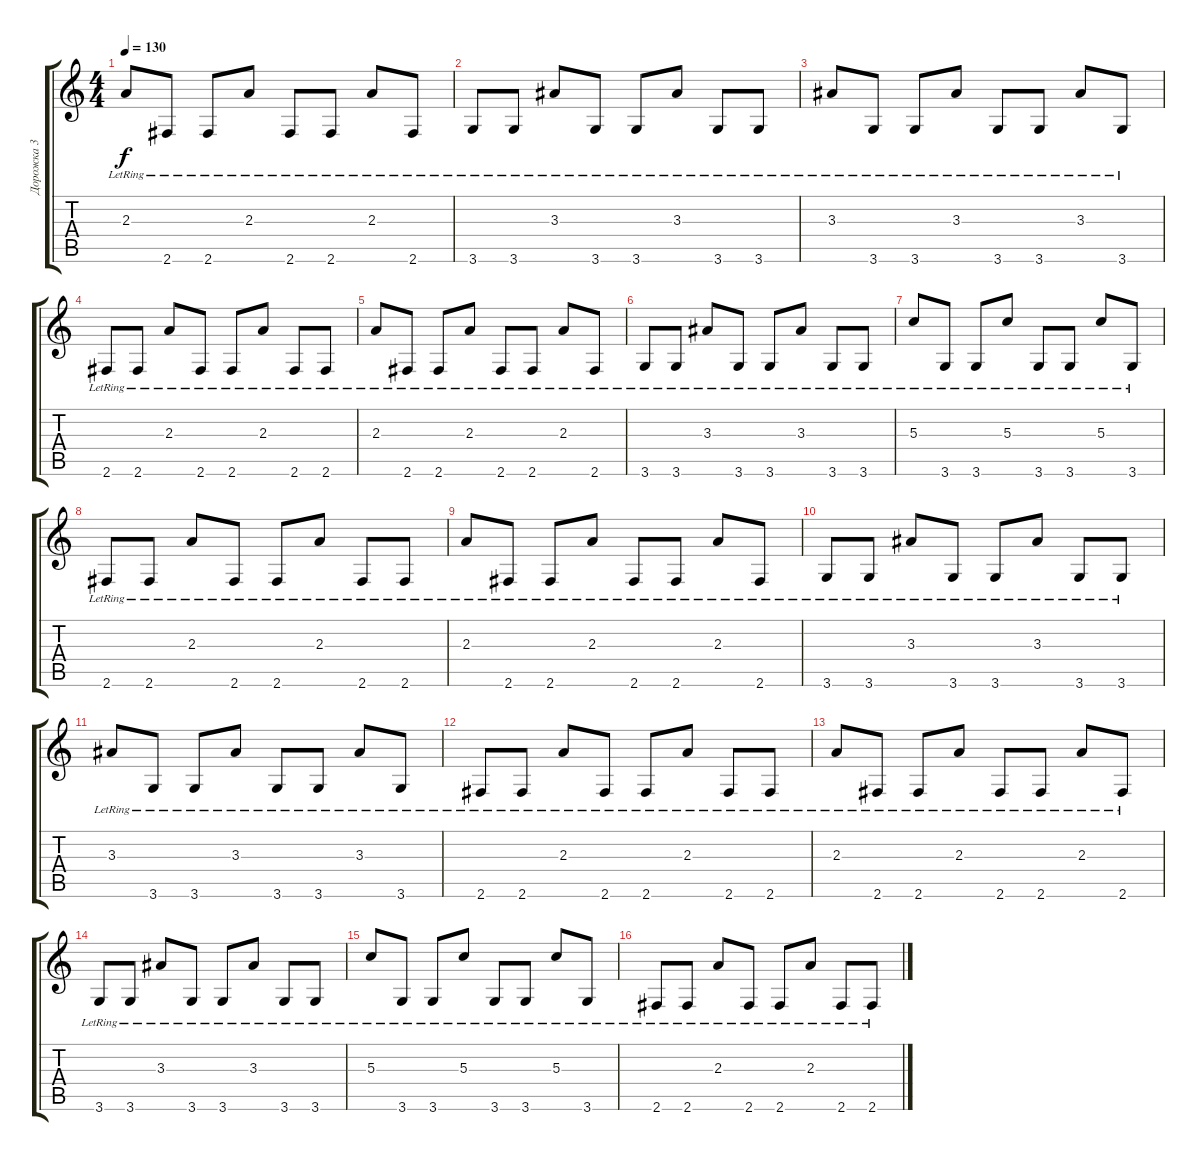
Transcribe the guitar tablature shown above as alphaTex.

\track ("Дорожка 3" "Дорожка 3") {instrument electricguitarclean}
\staff {score tabs}
\tuning (E4 B3 G3 D3 A2 E2) {hide}
\ts (4 4)
\tempo 130
\clef g2
\ks c
2.3{lr}.8{dy f} 2.6{lr}.8 2.6{lr}.8 2.3{lr}.8 2.6{lr}.8 2.6{lr}.8 2.3{lr}.8 2.6{lr}.8 |
3.6{lr}.8 3.6{lr}.8 3.3{lr}.8 3.6{lr}.8 3.6{lr}.8 3.3{lr}.8 3.6{lr}.8 3.6{lr}.8 |
3.3{lr}.8 3.6{lr}.8 3.6{lr}.8 3.3{lr}.8 3.6{lr}.8 3.6{lr}.8 3.3{lr}.8 3.6{lr}.8 |
2.6{lr}.8 2.6{lr}.8 2.3{lr}.8 2.6{lr}.8 2.6{lr}.8 2.3{lr}.8 2.6{lr}.8 2.6{lr}.8 |
2.3{lr}.8 2.6{lr}.8 2.6{lr}.8 2.3{lr}.8 2.6{lr}.8 2.6{lr}.8 2.3{lr}.8 2.6{lr}.8 |
3.6{lr}.8 3.6{lr}.8 3.3{lr}.8 3.6{lr}.8 3.6{lr}.8 3.3{lr}.8 3.6{lr}.8 3.6{lr}.8 |
5.3{lr}.8 3.6{lr}.8 3.6{lr}.8 5.3{lr}.8 3.6{lr}.8 3.6{lr}.8 5.3{lr}.8 3.6{lr}.8 |
2.6{lr}.8 2.6{lr}.8 2.3{lr}.8 2.6{lr}.8 2.6{lr}.8 2.3{lr}.8 2.6{lr}.8 2.6{lr}.8 |
2.3{lr}.8 2.6{lr}.8 2.6{lr}.8 2.3{lr}.8 2.6{lr}.8 2.6{lr}.8 2.3{lr}.8 2.6{lr}.8 |
3.6{lr}.8 3.6{lr}.8 3.3{lr}.8 3.6{lr}.8 3.6{lr}.8 3.3{lr}.8 3.6{lr}.8 3.6{lr}.8 |
3.3{lr}.8 3.6{lr}.8 3.6{lr}.8 3.3{lr}.8 3.6{lr}.8 3.6{lr}.8 3.3{lr}.8 3.6{lr}.8 |
2.6{lr}.8 2.6{lr}.8 2.3{lr}.8 2.6{lr}.8 2.6{lr}.8 2.3{lr}.8 2.6{lr}.8 2.6{lr}.8 |
2.3{lr}.8 2.6{lr}.8 2.6{lr}.8 2.3{lr}.8 2.6{lr}.8 2.6{lr}.8 2.3{lr}.8 2.6{lr}.8 |
3.6{lr}.8 3.6{lr}.8 3.3{lr}.8 3.6{lr}.8 3.6{lr}.8 3.3{lr}.8 3.6{lr}.8 3.6{lr}.8 |
5.3{lr}.8 3.6{lr}.8 3.6{lr}.8 5.3{lr}.8 3.6{lr}.8 3.6{lr}.8 5.3{lr}.8 3.6{lr}.8 |
2.6{lr}.8 2.6{lr}.8 2.3{lr}.8 2.6{lr}.8 2.6{lr}.8 2.3{lr}.8 2.6{lr}.8 2.6{lr}.8
